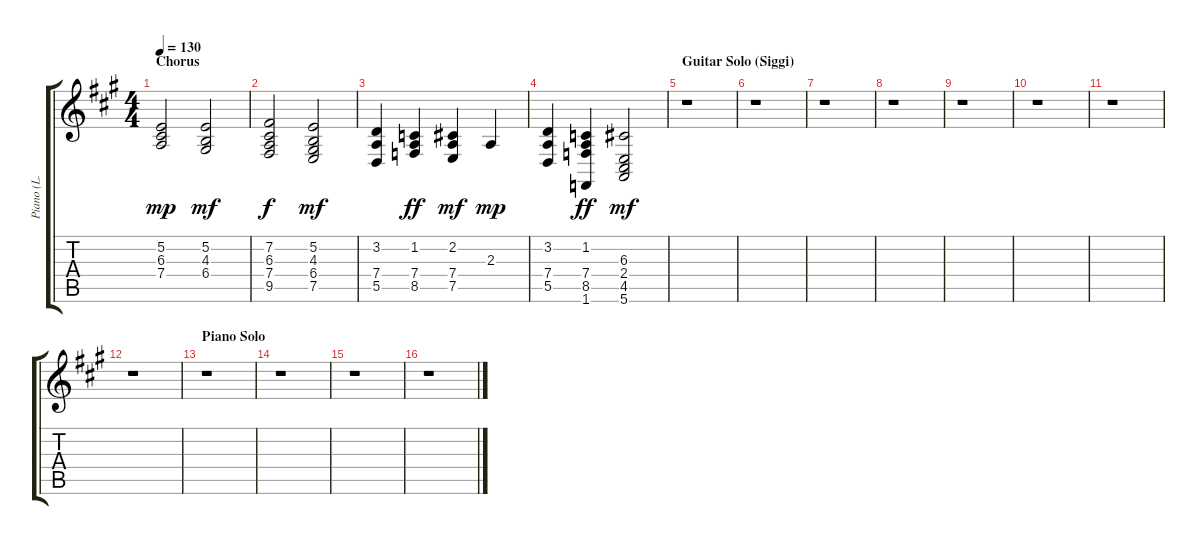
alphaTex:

\track ("Piano (L. Hand)" "Piano (L. ") {instrument acousticgrandpiano}
\staff {score tabs}
\tuning (E4 B3 G3 D3 A2 E2) {hide}
\ts (4 4)
\section ("" "Chorus")
\tempo 130
\clef g2
\ks a
(5.2 6.3 7.4).2{dy mp} (5.2 4.3 6.4).2{dy mf} |
(7.2 6.3 7.4 9.5).2{dy f} (5.2 4.3 6.4 7.5).2{dy mf} |
(3.2 7.4 5.5).4 (1.2 7.4 8.5).4{dy ff} (2.2 7.4 7.5).4{dy mf} 2.3.4{dy mp} |
(3.2 7.4 5.5).4 (1.2 7.4 8.5 1.6).4{dy ff} (6.3 2.4 4.5 5.6).2{dy mf} |
\section ("" "Guitar Solo (Siggi)")
r.1 |
r.1 |
r.1 |
r.1 |
r.1 |
r.1 |
r.1 |
r.1 |
\section ("" "Piano Solo")
r.1 |
r.1 |
r.1 |
r.1
